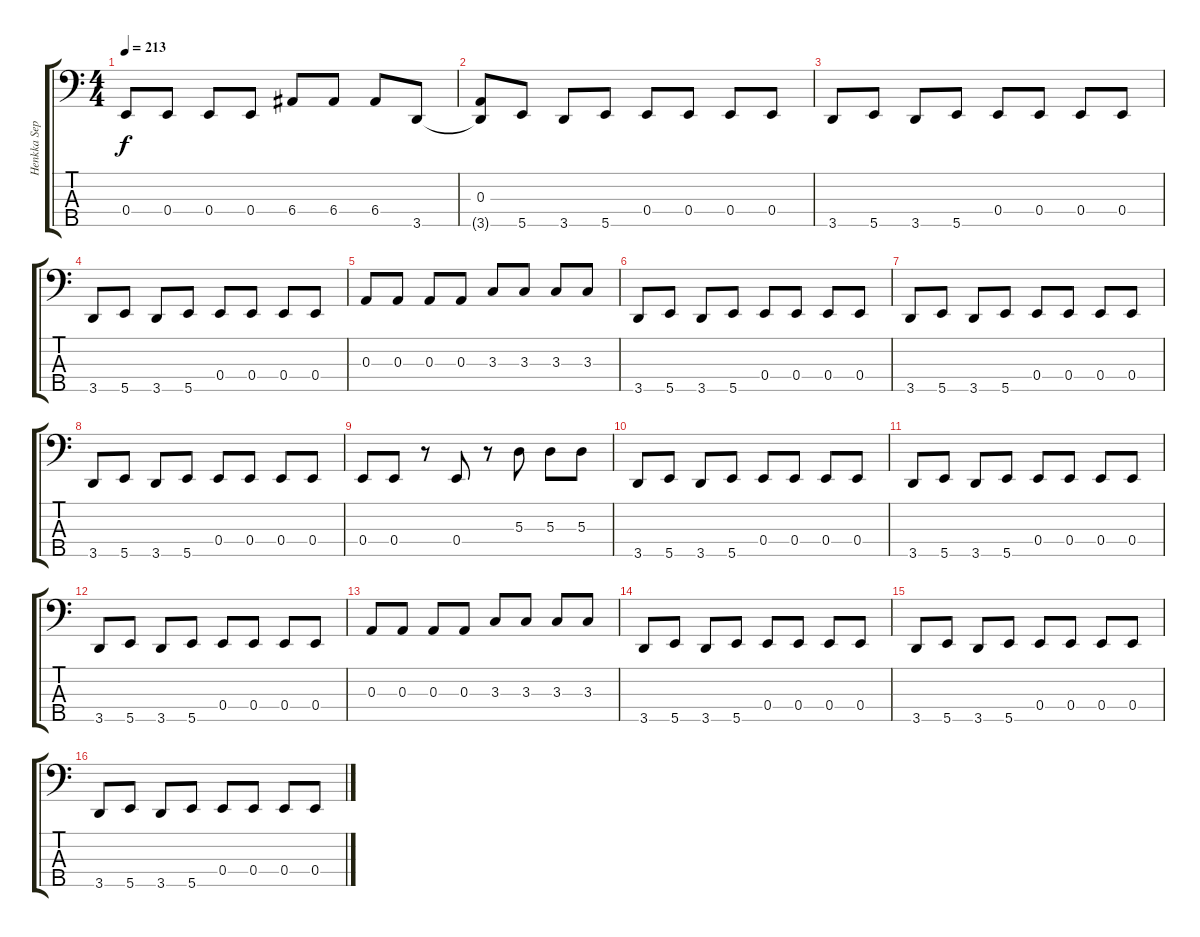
\track ("Henkka Seppälä" "Henkka Sep") {instrument electricbasspick}
\staff {score tabs}
\tuning (G2 D2 A1 E1 B0) {hide}
\ts (4 4)
\tempo 213
\clef f4
\ks c
0.4.8{dy f} 0.4.8 0.4.8 0.4.8 6.4.8 6.4.8 6.4.8 3.5.8 |
(0.3 3.5{t}).8 5.5.8 3.5.8 5.5.8 0.4.8 0.4.8 0.4.8 0.4.8 |
3.5.8 5.5.8 3.5.8 5.5.8 0.4.8 0.4.8 0.4.8 0.4.8 |
3.5.8 5.5.8 3.5.8 5.5.8 0.4.8 0.4.8 0.4.8 0.4.8 |
0.3.8 0.3.8 0.3.8 0.3.8 3.3.8 3.3.8 3.3.8 3.3.8 |
3.5.8 5.5.8 3.5.8 5.5.8 0.4.8 0.4.8 0.4.8 0.4.8 |
3.5.8 5.5.8 3.5.8 5.5.8 0.4.8 0.4.8 0.4.8 0.4.8 |
3.5.8 5.5.8 3.5.8 5.5.8 0.4.8 0.4.8 0.4.8 0.4.8 |
0.4.8 0.4.8 r.8 0.4.8 r.8 5.3.8 5.3.8 5.3.8 |
3.5.8 5.5.8 3.5.8 5.5.8 0.4.8 0.4.8 0.4.8 0.4.8 |
3.5.8 5.5.8 3.5.8 5.5.8 0.4.8 0.4.8 0.4.8 0.4.8 |
3.5.8 5.5.8 3.5.8 5.5.8 0.4.8 0.4.8 0.4.8 0.4.8 |
0.3.8 0.3.8 0.3.8 0.3.8 3.3.8 3.3.8 3.3.8 3.3.8 |
3.5.8 5.5.8 3.5.8 5.5.8 0.4.8 0.4.8 0.4.8 0.4.8 |
3.5.8 5.5.8 3.5.8 5.5.8 0.4.8 0.4.8 0.4.8 0.4.8 |
3.5.8 5.5.8 3.5.8 5.5.8 0.4.8 0.4.8 0.4.8 0.4.8
